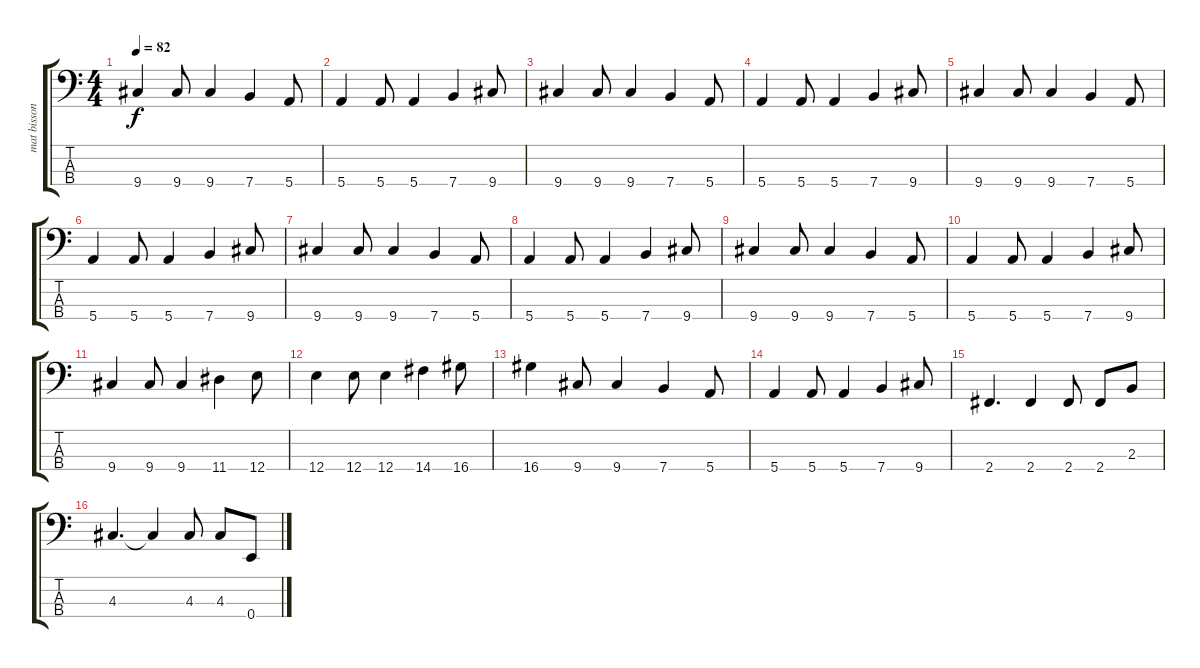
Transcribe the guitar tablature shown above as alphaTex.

\track ("mat bissonette" "mat bisson") {instrument electricbassfinger}
\staff {score tabs}
\tuning (G2 D2 A1 E1) {hide}
\ts (4 4)
\tempo 82
\clef f4
\ks c
9.4.4{dy f} 9.4.8 9.4.4 7.4.4 5.4.8 |
5.4.4 5.4.8 5.4.4 7.4.4 9.4.8 |
9.4.4 9.4.8 9.4.4 7.4.4 5.4.8 |
5.4.4 5.4.8 5.4.4 7.4.4 9.4.8 |
9.4.4 9.4.8 9.4.4 7.4.4 5.4.8 |
5.4.4 5.4.8 5.4.4 7.4.4 9.4.8 |
9.4.4 9.4.8 9.4.4 7.4.4 5.4.8 |
5.4.4 5.4.8 5.4.4 7.4.4 9.4.8 |
9.4.4 9.4.8 9.4.4 7.4.4 5.4.8 |
5.4.4 5.4.8 5.4.4 7.4.4 9.4.8 |
9.4.4 9.4.8 9.4.4 11.4.4 12.4.8 |
12.4.4 12.4.8 12.4.4 14.4.4 16.4.8 |
16.4.4 9.4.8 9.4.4 7.4.4 5.4.8 |
5.4.4 5.4.8 5.4.4 7.4.4 9.4.8 |
2.4.4{d} 2.4.4 2.4.8 2.4.8 2.3.8 |
4.3.4{d} 4.3{t}.4 4.3.8 4.3.8 0.4.8
